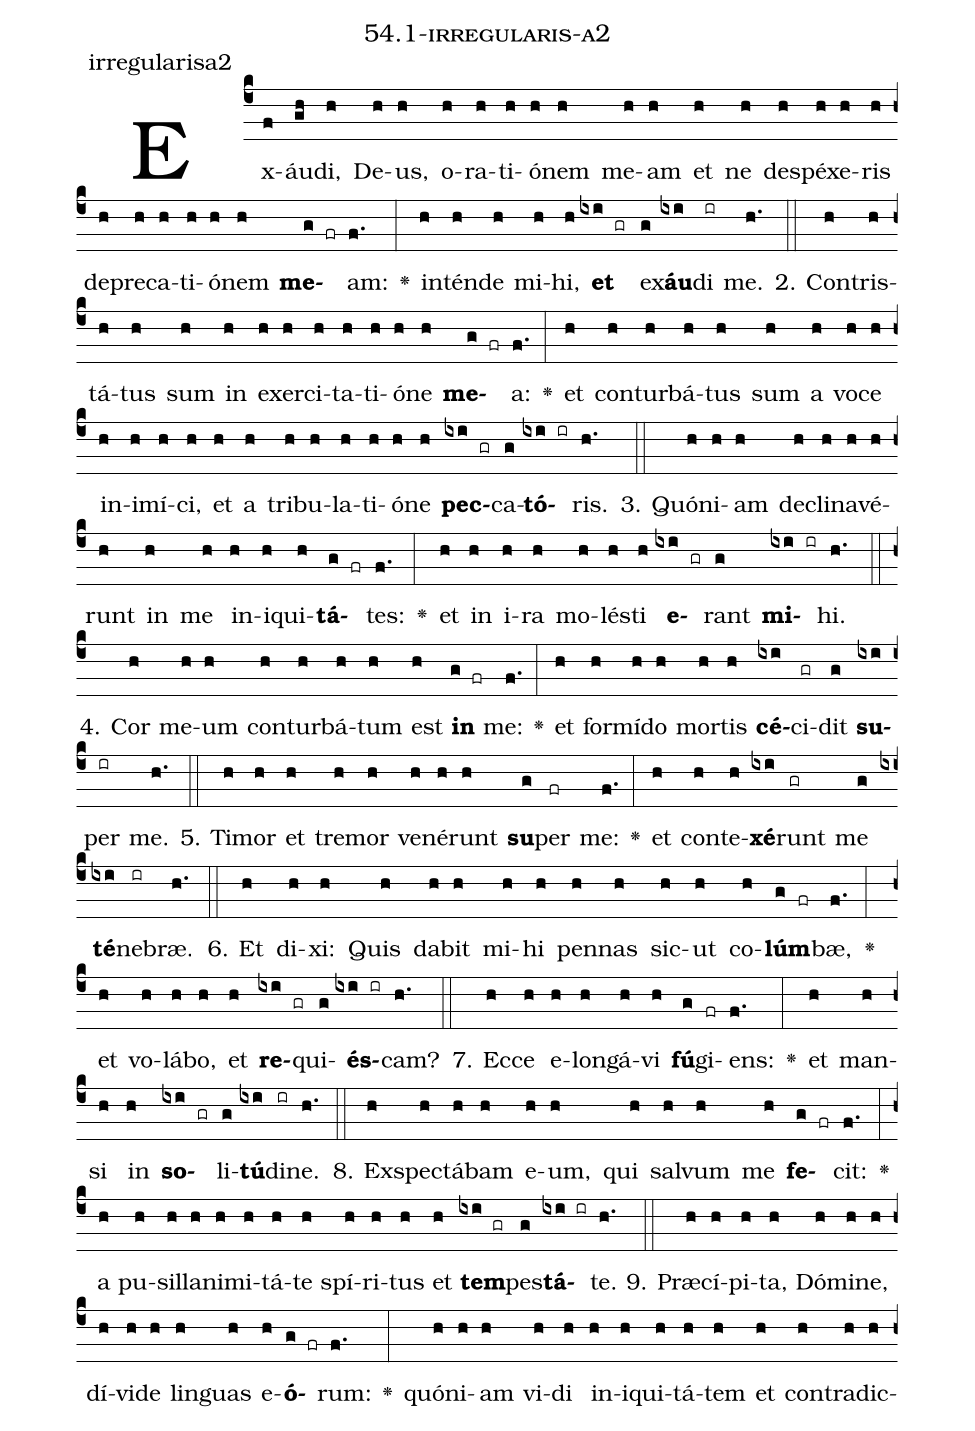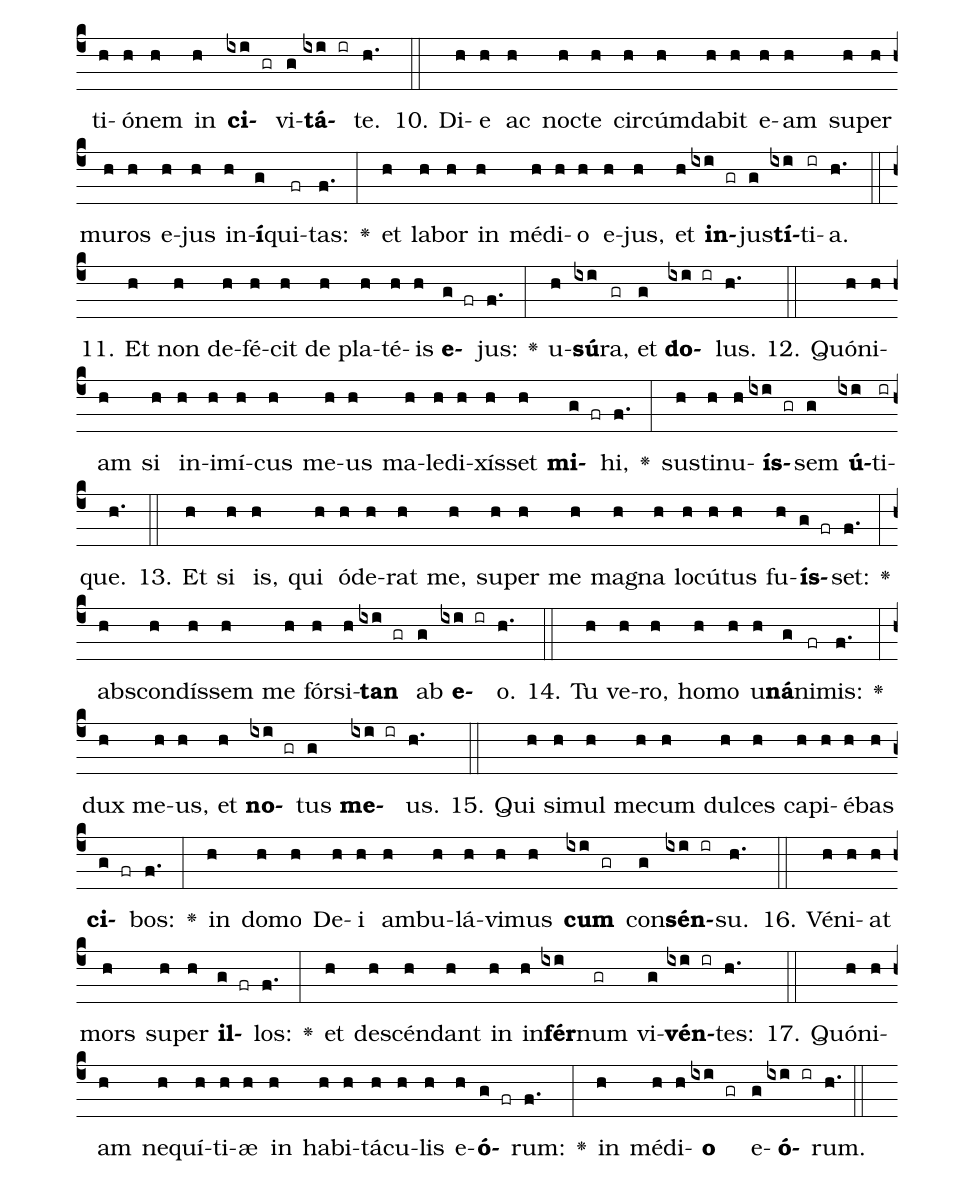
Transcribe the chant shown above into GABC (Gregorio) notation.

name: 54.1-irregularis-a2;
annotation: irregularisa2;
%%
(c4)Ex(f)áu(gh)di,(h) De(h)us,(h) o(h)ra(h)ti(h)ó(h)nem(h) me(h)am(h) et(h) ne(h) de(h)spé(h)xe(h)ris(h) de(h)pre(h)ca(h)ti(h)ó(h)nem(h) <b>me</b>(g fr)am:(f.) <v>\greheightstar</v>(:) in(h)tén(h)de(h) mi(h)hi,(h) <b>et</b>(ixi gr) ex(g)<b>áu</b>(ixi)di(ir) me.(h.) (::)
2. Con(h)tris(h)tá(h)tus(h) sum(h) in(h) ex(h)er(h)ci(h)ta(h)ti(h)ó(h)ne(h) <b>me</b>(g fr)a:(f.) <v>\greheightstar</v>(:) et(h) con(h)tur(h)bá(h)tus(h) sum(h) a(h) vo(h)ce(h) in(h)i(h)mí(h)ci,(h) et(h) a(h) tri(h)bu(h)la(h)ti(h)ó(h)ne(h) <b>pec</b>(ixi gr)ca(g)<b>tó</b>(ixi ir)ris.(h.) (::)
3. Quón(h)i(h)am(h) de(h)cli(h)na(h)vé(h)runt(h) in(h) me(h) in(h)i(h)qui(h)<b>tá</b>(g fr)tes:(f.) <v>\greheightstar</v>(:) et(h) in(h) i(h)ra(h) mo(h)lés(h)ti(h) <b>e</b>(ixi gr)rant(g) <b>mi</b>(ixi ir)hi.(h.) (::)
4. Cor(h) me(h)um(h) con(h)tur(h)bá(h)tum(h) est(h) <b>in</b>(g fr) me:(f.) <v>\greheightstar</v>(:) et(h) for(h)mí(h)do(h) mor(h)tis(h) <b>cé</b>(ixi)ci(gr)dit(g) <b>su</b>(ixi)per(ir) me.(h.) (::)
5. Ti(h)mor(h) et(h) tre(h)mor(h) ve(h)né(h)runt(h) <b>su</b>(g)per(fr) me:(f.) <v>\greheightstar</v>(:) et(h) con(h)te(h)<b>xé</b>(ixi)runt(gr) me(g) <b>té</b>(ixi)ne(ir)bræ.(h.) (::)
6. Et(h) di(h)xi:(h) Quis(h) da(h)bit(h) mi(h)hi(h) pen(h)nas(h) sic(h)ut(h) co(h)<b>lúm</b>(g fr)bæ,(f.) <v>\greheightstar</v>(:) et(h) vo(h)lá(h)bo,(h) et(h) <b>re</b>(ixi gr)qui(g)<b>és</b>(ixi ir)cam?(h.) (::)
7. Ec(h)ce(h) e(h)lon(h)gá(h)vi(h) <b>fú</b>(g)gi(fr)ens:(f.) <v>\greheightstar</v>(:) et(h) man(h)si(h) in(h) <b>so</b>(ixi gr)li(g)<b>tú</b>(ixi)di(ir)ne.(h.) (::)
8. Ex(h)spec(h)tá(h)bam(h) e(h)um,(h) qui(h) sal(h)vum(h) me(h) <b>fe</b>(g fr)cit:(f.) <v>\greheightstar</v>(:) a(h) pu(h)sil(h)la(h)ni(h)mi(h)tá(h)te(h) spí(h)ri(h)tus(h) et(h) <b>tem</b>(ixi gr)pes(g)<b>tá</b>(ixi ir)te.(h.) (::)
9. Præ(h)cí(h)pi(h)ta,(h) Dó(h)mi(h)ne,(h) dí(h)vi(h)de(h) lin(h)guas(h) e(h)<b>ó</b>(g fr)rum:(f.) <v>\greheightstar</v>(:) quón(h)i(h)am(h) vi(h)di(h) in(h)i(h)qui(h)tá(h)tem(h) et(h) con(h)tra(h)dic(h)ti(h)ó(h)nem(h) in(h) <b>ci</b>(ixi gr)vi(g)<b>tá</b>(ixi ir)te.(h.) (::)
10. Di(h)e(h) ac(h) noc(h)te(h) cir(h)cúm(h)da(h)bit(h) e(h)am(h) su(h)per(h) mu(h)ros(h) e(h)jus(h) in(h)<b>í</b>(g)qui(fr)tas:(f.) <v>\greheightstar</v>(:) et(h) la(h)bor(h) in(h) mé(h)di(h)o(h) e(h)jus,(h) et(h) <b>in</b>(ixi gr)jus(g)<b>tí</b>(ixi)ti(ir)a.(h.) (::)
11. Et(h) non(h) de(h)fé(h)cit(h) de(h) pla(h)té(h)is(h) <b>e</b>(g fr)jus:(f.) <v>\greheightstar</v>(:) u(h)<b>sú</b>(ixi)ra,(gr) et(g) <b>do</b>(ixi ir)lus.(h.) (::)
12. Quón(h)i(h)am(h) si(h) in(h)i(h)mí(h)cus(h) me(h)us(h) ma(h)le(h)di(h)xís(h)set(h) <b>mi</b>(g fr)hi,(f.) <v>\greheightstar</v>(:) sus(h)ti(h)nu(h)<b>ís</b>(ixi gr)sem(g) <b>ú</b>(ixi)ti(ir)que.(h.) (::)
13. Et(h) si(h) is,(h) qui(h) ó(h)de(h)rat(h) me,(h) su(h)per(h) me(h) ma(h)gna(h) lo(h)cú(h)tus(h) fu(h)<b>ís</b>(g fr)set:(f.) <v>\greheightstar</v>(:) abs(h)con(h)dís(h)sem(h) me(h) fór(h)si(h)<b>tan</b>(ixi gr) ab(g) <b>e</b>(ixi ir)o.(h.) (::)
14. Tu(h) ve(h)ro,(h) ho(h)mo(h) u(h)<b>ná</b>(g)ni(fr)mis:(f.) <v>\greheightstar</v>(:) dux(h) me(h)us,(h) et(h) <b>no</b>(ixi gr)tus(g) <b>me</b>(ixi ir)us.(h.) (::)
15. Qui(h) si(h)mul(h) me(h)cum(h) dul(h)ces(h) ca(h)pi(h)é(h)bas(h) <b>ci</b>(g fr)bos:(f.) <v>\greheightstar</v>(:) in(h) do(h)mo(h) De(h)i(h) am(h)bu(h)lá(h)vi(h)mus(h) <b>cum</b>(ixi gr) con(g)<b>sén</b>(ixi ir)su.(h.) (::)
16. Vé(h)ni(h)at(h) mors(h) su(h)per(h) <b>il</b>(g fr)los:(f.) <v>\greheightstar</v>(:) et(h) de(h)scén(h)dant(h) in(h) in(h)<b>fér</b>(ixi)num(gr) vi(g)<b>vén</b>(ixi ir)tes:(h.) (::)
17. Quón(h)i(h)am(h) ne(h)quí(h)ti(h)æ(h) in(h) ha(h)bi(h)tá(h)cu(h)lis(h) e(h)<b>ó</b>(g fr)rum:(f.) <v>\greheightstar</v>(:) in(h) mé(h)di(h)<b>o</b>(ixi gr) e(g)<b>ó</b>(ixi ir)rum.(h.) (::)
